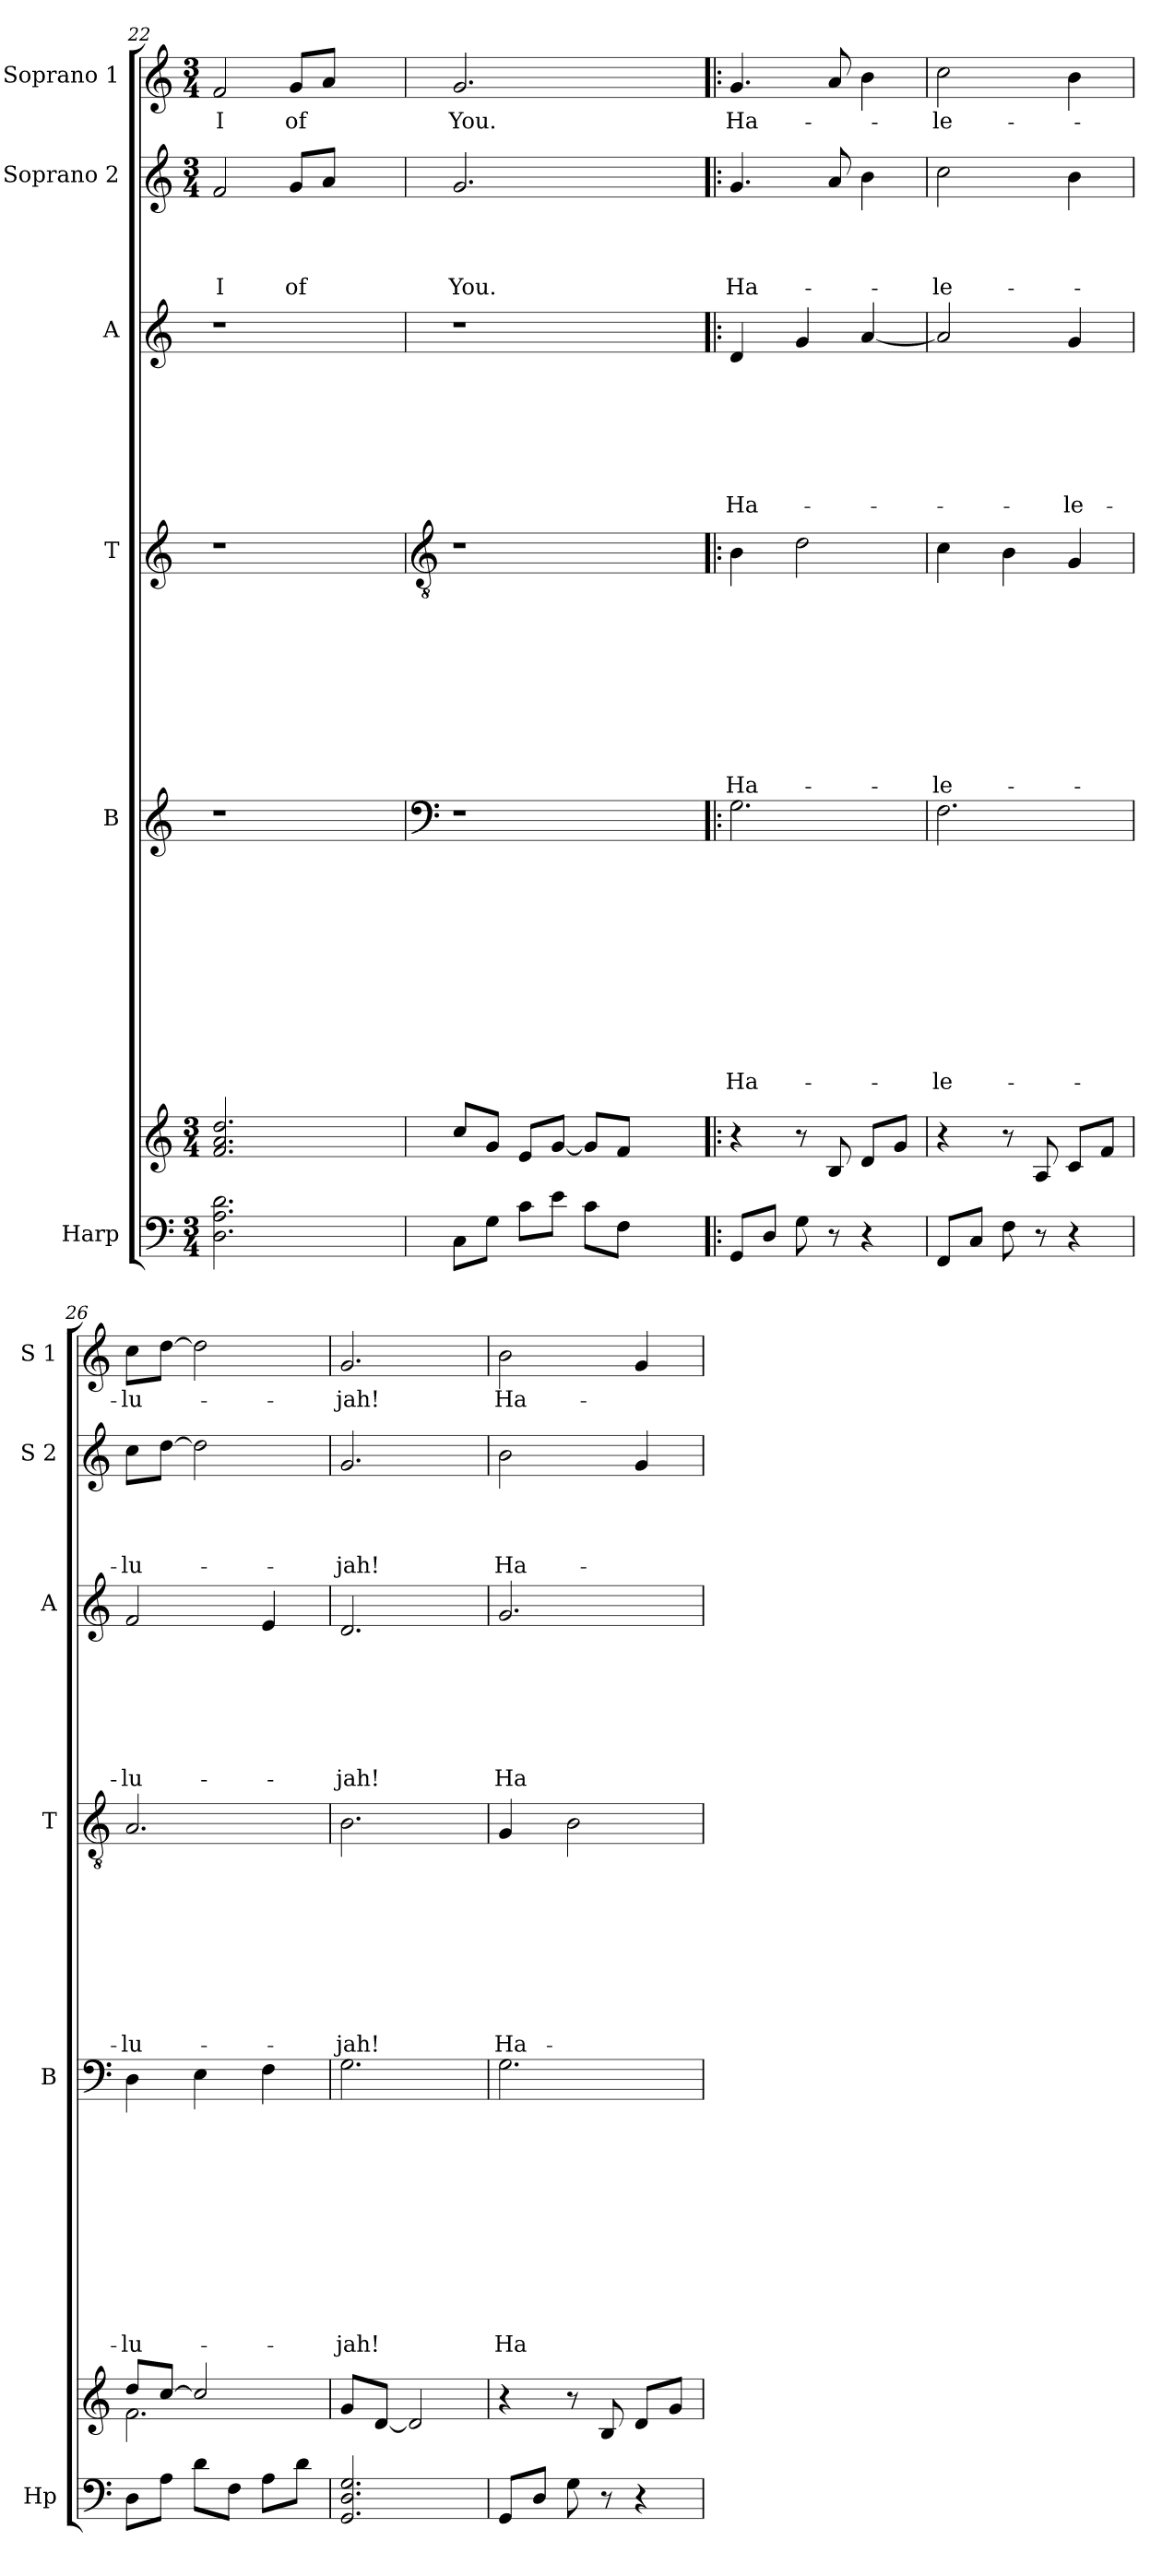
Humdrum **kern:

**kern	**kern	**kern	**text	**text	**text	**text	**text	**text	**text	**text	**text	**text	**text	**kern	**text	**text	**text	**text	**text	**text	**text	**text	**text	**kern	**text	**text	**text	**text	**text	**text	**text	**kern	**text	**text	**text	**text	**kern	**text
*part6	*part6	*part5	*part5	*part5	*part5	*part5	*part5	*part5	*part5	*part5	*part5	*part5	*part5	*part4	*part4	*part4	*part4	*part4	*part4	*part4	*part4	*part4	*part4	*part3	*part3	*part3	*part3	*part3	*part3	*part3	*part3	*part2	*part2	*part2	*part2	*part2	*part1	*part1
*staff7	*staff6	*staff5	*staff5	*staff5	*staff5	*staff5	*staff5	*staff5	*staff5	*staff5	*staff5	*staff5	*staff5	*staff4	*staff4	*staff4	*staff4	*staff4	*staff4	*staff4	*staff4	*staff4	*staff4	*staff3	*staff3	*staff3	*staff3	*staff3	*staff3	*staff3	*staff3	*staff2	*staff2	*staff2	*staff2	*staff2	*staff1	*staff1
*I"Harp	*	*I"B	*	*	*	*	*	*	*	*	*	*	*	*I"T	*	*	*	*	*	*	*	*	*	*I"A	*	*	*	*	*	*	*	*I"Soprano 2	*	*	*	*	*I"Soprano 1	*
*I'Hp	*	*I'B	*	*	*	*	*	*	*	*	*	*	*	*I'T	*	*	*	*	*	*	*	*	*	*I'A	*	*	*	*	*	*	*	*I'S 2	*	*	*	*	*I'S 1	*
*clefF4	*clefG2	*clefG2	*	*	*	*	*	*	*	*	*	*	*	*clefG2	*	*	*	*	*	*	*	*	*	*clefG2	*	*	*	*	*	*	*	*clefG2	*	*	*	*	*clefG2	*
*k[]	*k[]	*k[]	*	*	*	*	*	*	*	*	*	*	*	*k[]	*	*	*	*	*	*	*	*	*	*k[]	*	*	*	*	*	*	*	*k[]	*	*	*	*	*k[]	*
*C:	*C:	*C:	*	*	*	*	*	*	*	*	*	*	*	*C:	*	*	*	*	*	*	*	*	*	*C:	*	*	*	*	*	*	*	*C:	*	*	*	*	*C:	*
*M3/4	*M3/4	*	*	*	*	*	*	*	*	*	*	*	*	*	*	*	*	*	*	*	*	*	*	*	*	*	*	*	*	*	*	*M3/4	*	*	*	*	*M3/4	*
=22	=22	=22	=22	=22	=22	=22	=22	=22	=22	=22	=22	=22	=22	=22	=22	=22	=22	=22	=22	=22	=22	=22	=22	=22	=22	=22	=22	=22	=22	=22	=22	=22	=22	=22	=22	=22	=22	=22
!	!	!	!	!	!	!	!	!	!	!	!	!	!	!	!	!	!	!	!	!	!	!	!	!	!	!	!	!	!	!	!	!	!	!	!	!LO:LY:b	!	!LO:LY:b
2.D\ 2.A\ 2.d\	2.f/ 2.a/ 2.dd/	1r	.	.	.	.	.	.	.	.	.	.	.	1r	.	.	.	.	.	.	.	.	.	1r	.	.	.	.	.	.	.	2f/	.	.	.	I	2f/	I
!	!	!	!	!	!	!	!	!	!	!	!	!	!	!	!	!	!	!	!	!	!	!	!	!	!	!	!	!	!	!	!	!	!	!	!	!LO:LY:b	!	!LO:LY:b
.	.	.	.	.	.	.	.	.	.	.	.	.	.	.	.	.	.	.	.	.	.	.	.	.	.	.	.	.	.	.	.	8g/L	.	.	.	of	8g/L	of
.	.	.	.	.	.	.	.	.	.	.	.	.	.	.	.	.	.	.	.	.	.	.	.	.	.	.	.	.	.	.	.	8a/J	.	.	.	.	8a/J	.
4ryy	4ryy	.	.	.	.	.	.	.	.	.	.	.	.	.	.	.	.	.	.	.	.	.	.	.	.	.	.	.	.	.	.	4ryy	.	.	.	.	4ryy	.
!!LO:PB:g=z
=23	=23	=23	=23	=23	=23	=23	=23	=23	=23	=23	=23	=23	=23	=23	=23	=23	=23	=23	=23	=23	=23	=23	=23	=23	=23	=23	=23	=23	=23	=23	=23	=23	=23	=23	=23	=23	=23	=23
*	*	*clefF4	*	*	*	*	*	*	*	*	*	*	*	*clefGv2	*	*	*	*	*	*	*	*	*	*	*	*	*	*	*	*	*	*	*	*	*	*	*	*
!	!	!LO:N:vis=1	!	!	!	!	!	!	!	!	!	!	!	!LO:N:vis=1	!	!	!	!	!	!	!	!	!	!LO:N:vis=1	!	!	!	!	!	!	!	!	!	!	!	!LO:LY:b	!	!LO:LY:b
8C\L	8cc/L	1r	.	.	.	.	.	.	.	.	.	.	.	1r	.	.	.	.	.	.	.	.	.	1r	.	.	.	.	.	.	.	2.g/	.	.	.	You.	2.g/	You.
8G\J	8g/J	.	.	.	.	.	.	.	.	.	.	.	.	.	.	.	.	.	.	.	.	.	.	.	.	.	.	.	.	.	.	.	.	.	.	.	.	.
8c\L	8e/L	.	.	.	.	.	.	.	.	.	.	.	.	.	.	.	.	.	.	.	.	.	.	.	.	.	.	.	.	.	.	.	.	.	.	.	.	.
8e\J	[<8g/J	.	.	.	.	.	.	.	.	.	.	.	.	.	.	.	.	.	.	.	.	.	.	.	.	.	.	.	.	.	.	.	.	.	.	.	.	.
8c\L	8g/L]	.	.	.	.	.	.	.	.	.	.	.	.	.	.	.	.	.	.	.	.	.	.	.	.	.	.	.	.	.	.	.	.	.	.	.	.	.
8F\J	8f/J	.	.	.	.	.	.	.	.	.	.	.	.	.	.	.	.	.	.	.	.	.	.	.	.	.	.	.	.	.	.	.	.	.	.	.	.	.
4ryy	4ryy	.	.	.	.	.	.	.	.	.	.	.	.	.	.	.	.	.	.	.	.	.	.	.	.	.	.	.	.	.	.	4ryy	.	.	.	.	4ryy	.
=24!|:	=24!|:	=24!|:	=24!|:	=24!|:	=24!|:	=24!|:	=24!|:	=24!|:	=24!|:	=24!|:	=24!|:	=24!|:	=24!|:	=24!|:	=24!|:	=24!|:	=24!|:	=24!|:	=24!|:	=24!|:	=24!|:	=24!|:	=24!|:	=24!|:	=24!|:	=24!|:	=24!|:	=24!|:	=24!|:	=24!|:	=24!|:	=24!|:	=24!|:	=24!|:	=24!|:	=24!|:	=24!|:	=24!|:
!	!	!	!	!	!	!	!	!	!	!	!	!	!LO:LY:b	!	!	!	!	!	!	!	!	!	!LO:LY:b	!	!	!	!	!	!	!	!LO:LY:b	!	!	!	!	!LO:LY:b	!	!LO:LY:b
8GG/L	4r	2.G\	.	.	.	.	.	.	.	.	.	.	Ha-	4B\	.	.	.	.	.	.	.	.	Ha-	4d/	.	.	.	.	.	.	Ha-	4.g/	.	.	.	Ha-	4.g/	Ha-
8D/J	.	.	.	.	.	.	.	.	.	.	.	.	.	.	.	.	.	.	.	.	.	.	.	.	.	.	.	.	.	.	.	.	.	.	.	.	.	.
8G\	8r	.	.	.	.	.	.	.	.	.	.	.	.	2d\	.	.	.	.	.	.	.	.	.	4g/	.	.	.	.	.	.	.	.	.	.	.	.	.	.
8r	8B/	.	.	.	.	.	.	.	.	.	.	.	.	.	.	.	.	.	.	.	.	.	.	.	.	.	.	.	.	.	.	8a/	.	.	.	.	8a/	.
4r	8d/L	.	.	.	.	.	.	.	.	.	.	.	.	.	.	.	.	.	.	.	.	.	.	[<4a/	.	.	.	.	.	.	.	4b\	.	.	.	.	4b\	.
.	8g/J	.	.	.	.	.	.	.	.	.	.	.	.	.	.	.	.	.	.	.	.	.	.	.	.	.	.	.	.	.	.	.	.	.	.	.	.	.
=25	=25	=25	=25	=25	=25	=25	=25	=25	=25	=25	=25	=25	=25	=25	=25	=25	=25	=25	=25	=25	=25	=25	=25	=25	=25	=25	=25	=25	=25	=25	=25	=25	=25	=25	=25	=25	=25	=25
!	!	!	!	!	!	!	!	!	!	!	!	!	!LO:LY:b	!	!	!	!	!	!	!	!	!	!LO:LY:b	!	!	!	!	!	!	!	!	!	!	!	!	!LO:LY:b	!	!LO:LY:b
8FF/L	4r	2.F\	.	.	.	.	.	.	.	.	.	.	-le-	4c\	.	.	.	.	.	.	.	.	-le-	2a/]	.	.	.	.	.	.	.	2cc\	.	.	.	-le-	2cc\	-le-
8C/J	.	.	.	.	.	.	.	.	.	.	.	.	.	.	.	.	.	.	.	.	.	.	.	.	.	.	.	.	.	.	.	.	.	.	.	.	.	.
8F\	8r	.	.	.	.	.	.	.	.	.	.	.	.	4B\	.	.	.	.	.	.	.	.	.	.	.	.	.	.	.	.	.	.	.	.	.	.	.	.
8r	8A/	.	.	.	.	.	.	.	.	.	.	.	.	.	.	.	.	.	.	.	.	.	.	.	.	.	.	.	.	.	.	.	.	.	.	.	.	.
!	!	!	!	!	!	!	!	!	!	!	!	!	!	!	!	!	!	!	!	!	!	!	!	!	!	!	!	!	!	!	!LO:LY:b	!	!	!	!	!	!	!
4r	8c/L	.	.	.	.	.	.	.	.	.	.	.	.	4G/	.	.	.	.	.	.	.	.	.	4g/	.	.	.	.	.	.	-le-	4b\	.	.	.	.	4b\	.
.	8f/J	.	.	.	.	.	.	.	.	.	.	.	.	.	.	.	.	.	.	.	.	.	.	.	.	.	.	.	.	.	.	.	.	.	.	.	.	.
=26	=26	=26	=26	=26	=26	=26	=26	=26	=26	=26	=26	=26	=26	=26	=26	=26	=26	=26	=26	=26	=26	=26	=26	=26	=26	=26	=26	=26	=26	=26	=26	=26	=26	=26	=26	=26	=26	=26
*	*^	*	*	*	*	*	*	*	*	*	*	*	*	*	*	*	*	*	*	*	*	*	*	*	*	*	*	*	*	*	*	*	*	*	*	*	*	*
!	!	!	!	!	!	!	!	!	!	!	!	!	!	!LO:LY:b	!	!	!	!	!	!	!	!	!	!LO:LY:b	!	!	!	!	!	!	!	!LO:LY:b	!	!	!	!	!LO:LY:b	!	!LO:LY:b
8D\L	8dd/L	2.f\	4D\	.	.	.	.	.	.	.	.	.	.	-lu-	2.A/	.	.	.	.	.	.	.	.	-lu-	2f/	.	.	.	.	.	.	-lu-	8cc\L	.	.	.	-lu-	8cc\L	-lu-
8A\J	[>8cc/J	.	.	.	.	.	.	.	.	.	.	.	.	.	.	.	.	.	.	.	.	.	.	.	.	.	.	.	.	.	.	.	[>8dd\J	.	.	.	.	[>8dd\J	.
8d\L	2cc/]	.	4E\	.	.	.	.	.	.	.	.	.	.	.	.	.	.	.	.	.	.	.	.	.	.	.	.	.	.	.	.	.	2dd\]	.	.	.	.	2dd\]	.
8F\J	.	.	.	.	.	.	.	.	.	.	.	.	.	.	.	.	.	.	.	.	.	.	.	.	.	.	.	.	.	.	.	.	.	.	.	.	.	.	.
8A\L	.	.	4F\	.	.	.	.	.	.	.	.	.	.	.	.	.	.	.	.	.	.	.	.	.	4e/	.	.	.	.	.	.	.	.	.	.	.	.	.	.
8d\J	.	.	.	.	.	.	.	.	.	.	.	.	.	.	.	.	.	.	.	.	.	.	.	.	.	.	.	.	.	.	.	.	.	.	.	.	.	.	.
*	*v	*v	*	*	*	*	*	*	*	*	*	*	*	*	*	*	*	*	*	*	*	*	*	*	*	*	*	*	*	*	*	*	*	*	*	*	*	*	*
=27	=27	=27	=27	=27	=27	=27	=27	=27	=27	=27	=27	=27	=27	=27	=27	=27	=27	=27	=27	=27	=27	=27	=27	=27	=27	=27	=27	=27	=27	=27	=27	=27	=27	=27	=27	=27	=27	=27
!	!	!	!	!	!	!	!	!	!	!	!	!	!LO:LY:b	!	!	!	!	!	!	!	!	!	!LO:LY:b	!	!	!	!	!	!	!	!LO:LY:b	!	!	!	!	!LO:LY:b	!	!LO:LY:b
2.GG/ 2.D/ 2.G/	8g/L	2.G\	.	.	.	.	.	.	.	.	.	.	-jah!	2.B\	.	.	.	.	.	.	.	.	-jah!	2.d/	.	.	.	.	.	.	-jah!	2.g/	.	.	.	-jah!	2.g/	-jah!
.	[<8d/J	.	.	.	.	.	.	.	.	.	.	.	.	.	.	.	.	.	.	.	.	.	.	.	.	.	.	.	.	.	.	.	.	.	.	.	.	.
.	2d/]	.	.	.	.	.	.	.	.	.	.	.	.	.	.	.	.	.	.	.	.	.	.	.	.	.	.	.	.	.	.	.	.	.	.	.	.	.
=28	=28	=28	=28	=28	=28	=28	=28	=28	=28	=28	=28	=28	=28	=28	=28	=28	=28	=28	=28	=28	=28	=28	=28	=28	=28	=28	=28	=28	=28	=28	=28	=28	=28	=28	=28	=28	=28	=28
!	!	!	!	!	!	!	!	!	!	!	!	!	!LO:LY:b	!	!	!	!	!	!	!	!	!	!LO:LY:b	!	!	!	!	!	!	!	!LO:LY:b	!	!	!	!	!LO:LY:b	!	!LO:LY:b
8GG/L	4r	2.G\	.	.	.	.	.	.	.	.	.	.	Ha-	4G/	.	.	.	.	.	.	.	.	Ha-	2.g/	.	.	.	.	.	.	Ha-	2b\	.	.	.	Ha-	2b\	Ha-
8D/J	.	.	.	.	.	.	.	.	.	.	.	.	.	.	.	.	.	.	.	.	.	.	.	.	.	.	.	.	.	.	.	.	.	.	.	.	.	.
8G\	8r	.	.	.	.	.	.	.	.	.	.	.	.	2B\	.	.	.	.	.	.	.	.	.	.	.	.	.	.	.	.	.	.	.	.	.	.	.	.
8r	8B/	.	.	.	.	.	.	.	.	.	.	.	.	.	.	.	.	.	.	.	.	.	.	.	.	.	.	.	.	.	.	.	.	.	.	.	.	.
4r	8d/L	.	.	.	.	.	.	.	.	.	.	.	.	.	.	.	.	.	.	.	.	.	.	.	.	.	.	.	.	.	.	4g/	.	.	.	.	4g/	.
.	8g/J	.	.	.	.	.	.	.	.	.	.	.	.	.	.	.	.	.	.	.	.	.	.	.	.	.	.	.	.	.	.	.	.	.	.	.	.	.
=	=	=	=	=	=	=	=	=	=	=	=	=	=	=	=	=	=	=	=	=	=	=	=	=	=	=	=	=	=	=	=	=	=	=	=	=	=	=
*-	*-	*-	*-	*-	*-	*-	*-	*-	*-	*-	*-	*-	*-	*-	*-	*-	*-	*-	*-	*-	*-	*-	*-	*-	*-	*-	*-	*-	*-	*-	*-	*-	*-	*-	*-	*-	*-	*-
